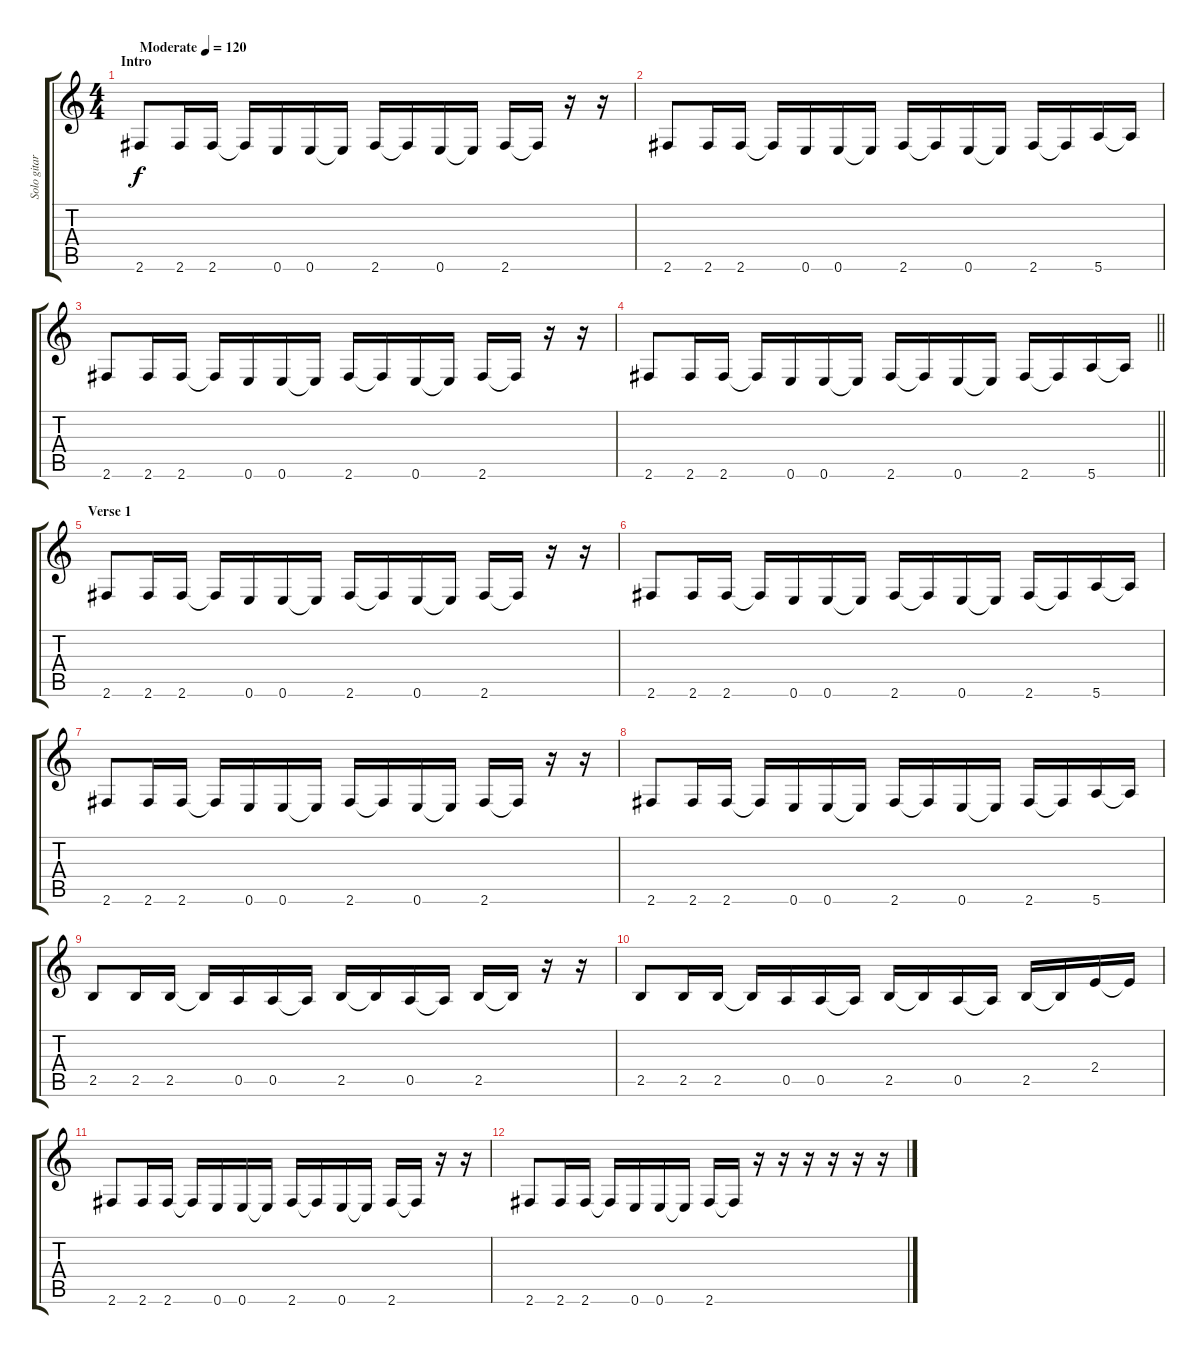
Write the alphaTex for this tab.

\track ("Solo gitara" "Solo gitar") {instrument distortionguitar}
\staff {score tabs}
\tuning (E4 B3 G3 D3 A2 E2) {hide}
\ts (4 4)
\section ("" "Intro")
\tempo (120 "Moderate")
\clef g2
\ks c
2.6.8{dy f instrument distortionguitar} 2.6.16 2.6.16 2.6{t}.16 0.6.16 0.6.16 0.6{t}.16 2.6.16 2.6{t}.16 0.6.16 0.6{t}.16 2.6.16 2.6{t}.16 r.16 r.16 |
2.6.8 2.6.16 2.6.16 2.6{t}.16 0.6.16 0.6.16 0.6{t}.16 2.6.16 2.6{t}.16 0.6.16 0.6{t}.16 2.6.16 2.6{t}.16 5.6.16 5.6{t}.16 |
2.6.8 2.6.16 2.6.16 2.6{t}.16 0.6.16 0.6.16 0.6{t}.16 2.6.16 2.6{t}.16 0.6.16 0.6{t}.16 2.6.16 2.6{t}.16 r.16 r.16 |
\barLineRight lightlight
2.6.8 2.6.16 2.6.16 2.6{t}.16 0.6.16 0.6.16 0.6{t}.16 2.6.16 2.6{t}.16 0.6.16 0.6{t}.16 2.6.16 2.6{t}.16 5.6.16 5.6{t}.16 |
\section ("" "Verse 1")
2.6.8 2.6.16 2.6.16 2.6{t}.16 0.6.16 0.6.16 0.6{t}.16 2.6.16 2.6{t}.16 0.6.16 0.6{t}.16 2.6.16 2.6{t}.16 r.16 r.16 |
2.6.8 2.6.16 2.6.16 2.6{t}.16 0.6.16 0.6.16 0.6{t}.16 2.6.16 2.6{t}.16 0.6.16 0.6{t}.16 2.6.16 2.6{t}.16 5.6.16 5.6{t}.16 |
2.6.8 2.6.16 2.6.16 2.6{t}.16 0.6.16 0.6.16 0.6{t}.16 2.6.16 2.6{t}.16 0.6.16 0.6{t}.16 2.6.16 2.6{t}.16 r.16 r.16 |
2.6.8 2.6.16 2.6.16 2.6{t}.16 0.6.16 0.6.16 0.6{t}.16 2.6.16 2.6{t}.16 0.6.16 0.6{t}.16 2.6.16 2.6{t}.16 5.6.16 5.6{t}.16 |
2.5.8 2.5.16 2.5.16 2.5{t}.16 0.5.16 0.5.16 0.5{t}.16 2.5.16 2.5{t}.16 0.5.16 0.5{t}.16 2.5.16 2.5{t}.16 r.16 r.16 |
2.5.8 2.5.16 2.5.16 2.5{t}.16 0.5.16 0.5.16 0.5{t}.16 2.5.16 2.5{t}.16 0.5.16 0.5{t}.16 2.5.16 2.5{t}.16 2.4.16 2.4{t}.16 |
2.6.8 2.6.16 2.6.16 2.6{t}.16 0.6.16 0.6.16 0.6{t}.16 2.6.16 2.6{t}.16 0.6.16 0.6{t}.16 2.6.16 2.6{t}.16 r.16 r.16 |
2.6.8 2.6.16 2.6.16 2.6{t}.16 0.6.16 0.6.16 0.6{t}.16 2.6.16 2.6{t}.16 r.16 r.16 r.16 r.16 r.16 r.16
